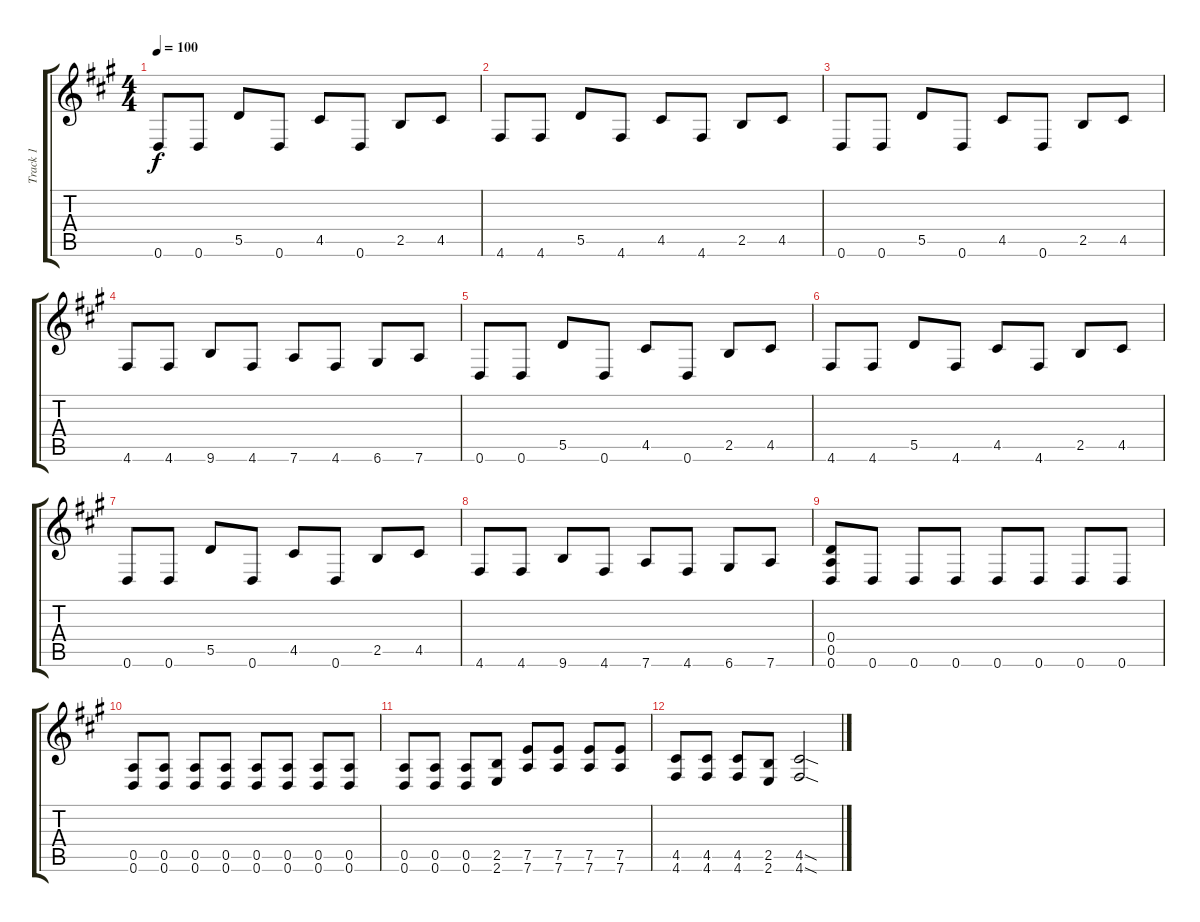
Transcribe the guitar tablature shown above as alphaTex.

\track ("Track 1" "Track 1") {instrument distortionguitar}
\staff {score tabs}
\tuning (E4 B3 G3 D3 A2 D2) {hide}
\ts (4 4)
\tempo 100
\clef g2
\ks a
0.6.8{dy f} 0.6.8 5.5.8 0.6.8 4.5.8 0.6.8 2.5.8 4.5.8 |
4.6.8 4.6.8 5.5.8 4.6.8 4.5.8 4.6.8 2.5.8 4.5.8 |
0.6.8 0.6.8 5.5.8 0.6.8 4.5.8 0.6.8 2.5.8 4.5.8 |
4.6.8 4.6.8 9.6.8 4.6.8 7.6.8 4.6.8 6.6.8 7.6.8 |
0.6.8 0.6.8 5.5.8 0.6.8 4.5.8 0.6.8 2.5.8 4.5.8 |
4.6.8 4.6.8 5.5.8 4.6.8 4.5.8 4.6.8 2.5.8 4.5.8 |
0.6.8 0.6.8 5.5.8 0.6.8 4.5.8 0.6.8 2.5.8 4.5.8 |
4.6.8 4.6.8 9.6.8 4.6.8 7.6.8 4.6.8 6.6.8 7.6.8 |
(0.4 0.5 0.6).8 0.6.8 0.6.8 0.6.8 0.6.8 0.6.8 0.6.8 0.6.8 |
(0.5 0.6).8 (0.5 0.6).8 (0.5 0.6).8 (0.5 0.6).8 (0.5 0.6).8 (0.5 0.6).8 (0.5 0.6).8 (0.5 0.6).8 |
(0.5 0.6).8 (0.5 0.6).8 (0.5 0.6).8 (2.5 2.6).8 (7.5 7.6).8 (7.5 7.6).8 (7.5 7.6).8 (7.5 7.6).8 |
(4.5 4.6).8 (4.5 4.6).8 (4.5 4.6).8 (2.5 2.6).8 (4.5{sod} 4.6{sod}).2
